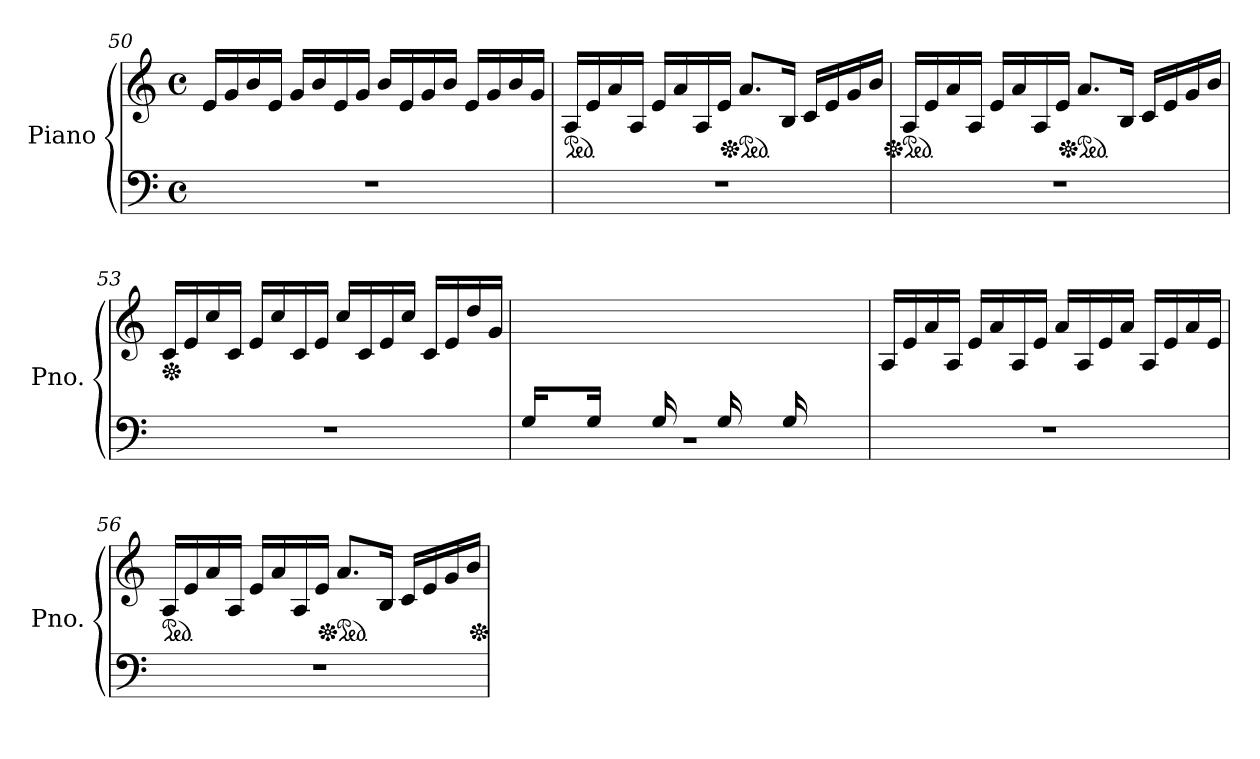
**kern	**kern
*part1	*part1
*staff2	*staff1
*I"Piano	*
*I'Pno.	*
*clefF4	*clefG2
*k[]	*k[]
*M4/4	*M4/4
*met(c)	*met(c)
=50	=50
1r	16e/LL
.	16g/
.	16b/
.	16e/JJ
.	16g/LL
.	16b/
.	16e/
.	16g/JJ
.	16b/LL
.	16e/
.	16g/
.	16b/JJ
.	16e/LL
.	16g/
.	16b/
.	16g/JJ
=51	=51
*	*ped
1r	16A/LL
.	16e/
.	16a/
.	16A/JJ
.	16e/LL
.	16a/
.	16A/
.	16e/JJ
*	*Xped
*	*ped
.	8.a/L
.	16B/Jk
.	16c/LL
.	16e/
.	16g/
.	16b/JJ
!!LO:LB:g=z
=52	=52
*	*Xped
*	*ped
1r	16A/LL
.	16e/
.	16a/
.	16A/JJ
.	16e/LL
.	16a/
.	16A/
.	16e/JJ
*	*Xped
*	*ped
.	8.a/L
.	16B/Jk
.	16c/LL
.	16e/
.	16g/
.	16b/JJ
=53	=53
*	*Xped
1r	16c/LL
.	16e/
.	16cc/
.	16c/JJ
.	16e/LL
.	16cc/
.	16c/
.	16e/JJ
.	16cc/LL
.	16c/
.	16e/
.	16cc/JJ
.	16c/LL
.	16e/
.	16dd/
.	16g/JJ
=54	=54
*^	*
16G/LL	1r	16ryy
8ryy	.	16d\
.	.	16b\
16G/JJ	.	16ryy
8ryy	.	16d\LL
.	.	16b\
16G/	.	16ryy
8ryy	.	16d\JJ
.	.	16b\LL
16G/	.	16ryy
8ryy	.	16d\
.	.	16b\JJ
16G/LL	.	16ryy
8.ryy	.	16d\
.	.	16b\
.	.	16a\JJ
*v	*v	*
!!LO:LB:g=z
=55	=55
1r	16A/LL
.	16e/
.	16a/
.	16A/JJ
.	16e/LL
.	16a/
.	16A/
.	16e/JJ
.	16a/LL
.	16A/
.	16e/
.	16a/JJ
.	16A/LL
.	16e/
.	16a/
.	16e/JJ
=56	=56
*	*ped
1r	16A/LL
.	16e/
.	16a/
.	16A/JJ
.	16e/LL
.	16a/
.	16A/
.	16e/JJ
*	*Xped
*	*ped
.	8.a/L
.	16B/Jk
.	16c/LL
.	16e/
.	16g/
.	16b/JJ
*	*Xped
=	=
*-	*-
